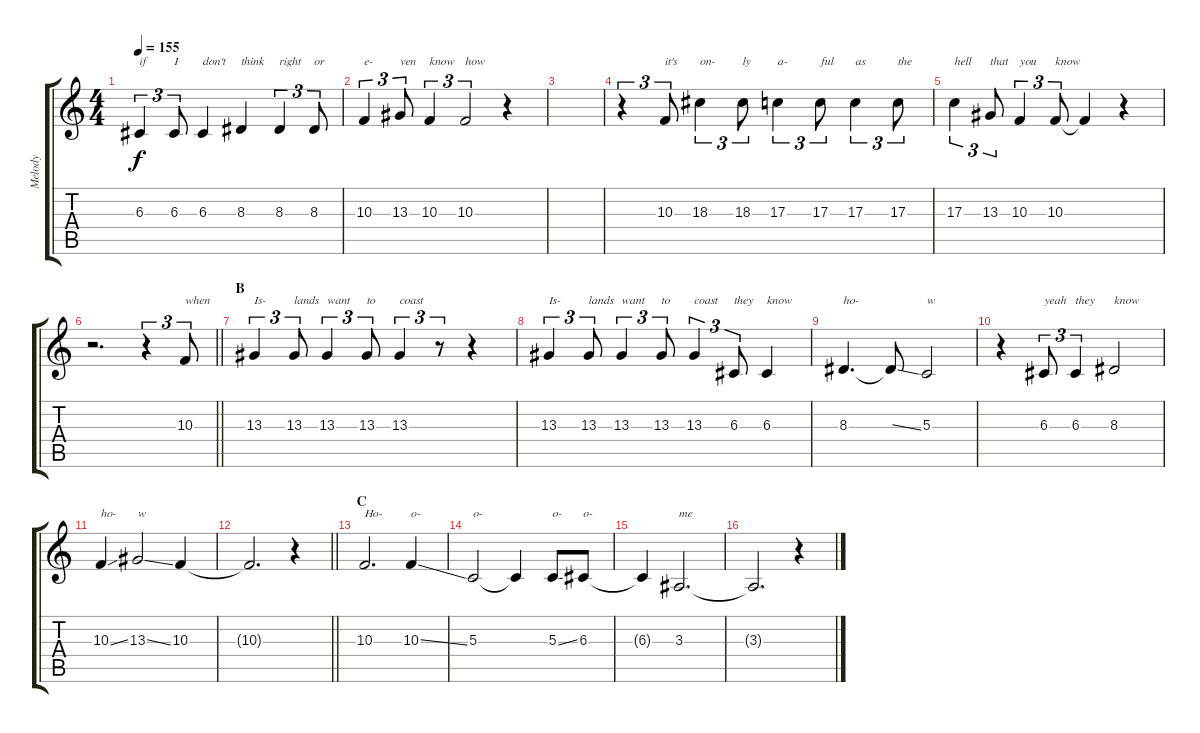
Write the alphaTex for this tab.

\track ("Melody" "Melody") {instrument tenorsax}
\staff {score tabs}
\tuning (E4 B3 G3 D3 A2 E2) {hide}
\ts (4 4)
\tempo 155
\clef g2
\ks c
6.3.4{tu (3 2) txt "if" dy f} 6.3.8{tu (3 2) txt "I"} 6.3.4{txt "don't"} 8.3.4{txt "think"} 8.3.4{tu (3 2) txt "right"} 8.3.8{tu (3 2) txt "or"} |
10.3.4{tu (3 2) txt "e-"} 13.3.8{tu (3 2) txt "ven"} 10.3.4{tu (3 2) txt "know"} 10.3.2{tu (3 2) txt "how"} r.4 |
|
r.4{tu (3 2)} 10.3.8{tu (3 2) txt "it's"} 18.3.4{tu (3 2) txt "on-"} 18.3.8{tu (3 2) txt "ly"} 17.3.4{tu (3 2) txt "a-"} 17.3.8{tu (3 2) txt "ful"} 17.3.4{tu (3 2) txt "as"} 17.3.8{tu (3 2) txt "the"} |
17.3.4{tu (3 2) txt "hell"} 13.3.8{tu (3 2) txt "that"} 10.3.4{tu (3 2) txt "you"} 10.3.8{tu (3 2) txt "know"} 10.3{t}.4 r.4 |
\barLineRight lightlight
r.2{d} r.4{tu (3 2)} 10.3.8{tu (3 2) txt "when"} |
\section ("" "B")
13.3.4{tu (3 2) txt "Is-"} 13.3.8{tu (3 2) txt "lands"} 13.3.4{tu (3 2) txt "want"} 13.3.8{tu (3 2) txt "to"} 13.3.4{tu (3 2) txt "coast"} r.8{tu (3 2)} r.4 |
13.3.4{tu (3 2) txt "Is-"} 13.3.8{tu (3 2) txt "lands"} 13.3.4{tu (3 2) txt "want"} 13.3.8{tu (3 2) txt "to"} 13.3.4{tu (3 2) txt "coast"} 6.3.8{tu (3 2) txt "they"} 6.3.4{txt "know"} |
8.3.4{d txt "ho-"} 8.3{ss t}.8 5.3.2{txt "w"} |
r.4 6.3.8{tu (3 2) txt "yeah"} 6.3.4{tu (3 2) txt "they"} 8.3.2{txt "know"} |
10.3{ss}.4{txt "ho-"} 13.3{ss}.2{txt "w"} 10.3.4 |
\barLineRight lightlight
10.3{t}.2{d} r.4 |
\section ("" "C")
10.3.2{d txt "Ho-"} 10.3{ss}.4{txt "o-"} |
5.3.2{txt "o-"} 5.3{t}.4 5.3{ss}.8{txt "o-"} 6.3.8{txt "o-"} |
6.3{t}.4 3.3.2{d txt "me"} |
3.3{t}.2{d} r.4
